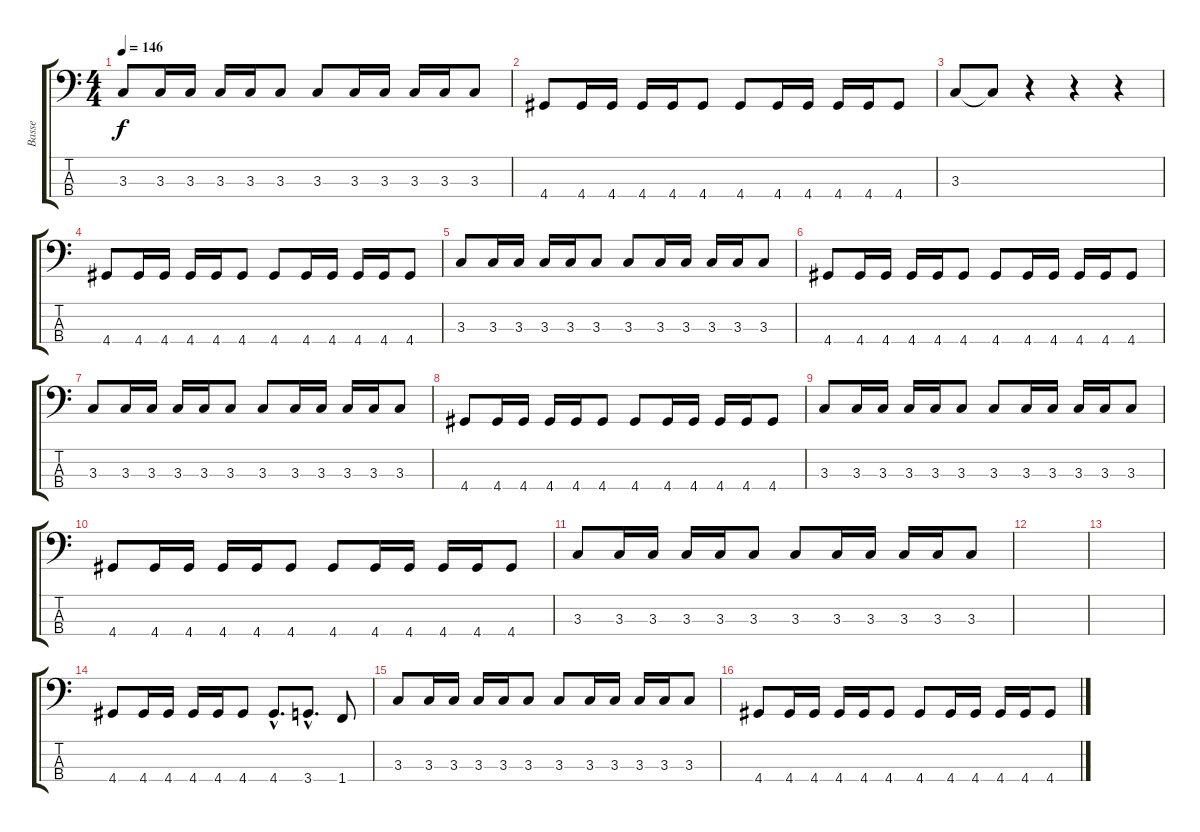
\track ("Basse" "Basse") {instrument electricbasspick}
\staff {score tabs}
\tuning (G2 D2 A1 E1) {hide}
\ts (4 4)
\tempo 146
\clef f4
\ks c
3.3.8{dy f} 3.3.16 3.3.16 3.3.16 3.3.16 3.3.8 3.3.8 3.3.16 3.3.16 3.3.16 3.3.16 3.3.8 |
4.4.8 4.4.16 4.4.16 4.4.16 4.4.16 4.4.8 4.4.8 4.4.16 4.4.16 4.4.16 4.4.16 4.4.8 |
3.3.8 3.3{t}.8 r.4 r.4 r.4 |
4.4.8 4.4.16 4.4.16 4.4.16 4.4.16 4.4.8 4.4.8 4.4.16 4.4.16 4.4.16 4.4.16 4.4.8 |
3.3.8 3.3.16 3.3.16 3.3.16 3.3.16 3.3.8 3.3.8 3.3.16 3.3.16 3.3.16 3.3.16 3.3.8 |
4.4.8 4.4.16 4.4.16 4.4.16 4.4.16 4.4.8 4.4.8 4.4.16 4.4.16 4.4.16 4.4.16 4.4.8 |
3.3.8 3.3.16 3.3.16 3.3.16 3.3.16 3.3.8 3.3.8 3.3.16 3.3.16 3.3.16 3.3.16 3.3.8 |
4.4.8 4.4.16 4.4.16 4.4.16 4.4.16 4.4.8 4.4.8 4.4.16 4.4.16 4.4.16 4.4.16 4.4.8 |
3.3.8 3.3.16 3.3.16 3.3.16 3.3.16 3.3.8 3.3.8 3.3.16 3.3.16 3.3.16 3.3.16 3.3.8 |
4.4.8 4.4.16 4.4.16 4.4.16 4.4.16 4.4.8 4.4.8 4.4.16 4.4.16 4.4.16 4.4.16 4.4.8 |
3.3.8 3.3.16 3.3.16 3.3.16 3.3.16 3.3.8 3.3.8 3.3.16 3.3.16 3.3.16 3.3.16 3.3.8 |
|
|
4.4.8 4.4.16 4.4.16 4.4.16 4.4.16 4.4.8 4.4{hac}.8{d} 3.4{hac}.8{d} 1.4.8 |
3.3.8 3.3.16 3.3.16 3.3.16 3.3.16 3.3.8 3.3.8 3.3.16 3.3.16 3.3.16 3.3.16 3.3.8 |
4.4.8 4.4.16 4.4.16 4.4.16 4.4.16 4.4.8 4.4.8 4.4.16 4.4.16 4.4.16 4.4.16 4.4.8
